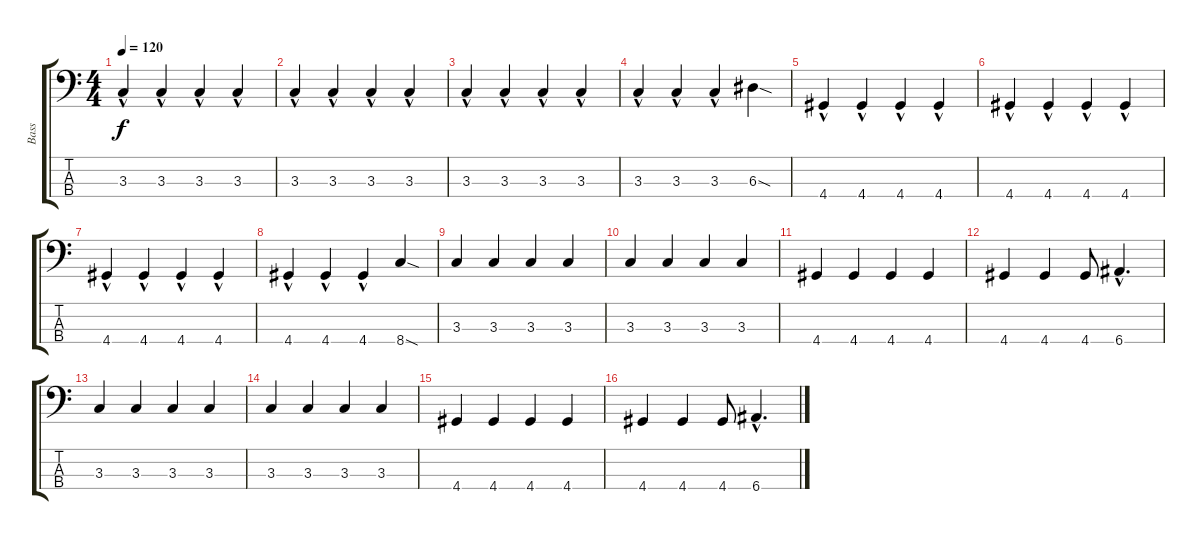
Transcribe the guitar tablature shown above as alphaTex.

\track ("Bass" "Bass") {instrument slapbass1}
\staff {score tabs}
\tuning (G2 D2 A1 E1) {hide}
\ts (4 4)
\tempo 120
\clef f4
\ks c
3.3{hac}.4{dy f} 3.3{hac}.4 3.3{hac}.4 3.3{hac}.4 |
3.3{hac}.4 3.3{hac}.4 3.3{hac}.4 3.3{hac}.4 |
3.3{hac}.4 3.3{hac}.4 3.3{hac}.4 3.3{hac}.4 |
3.3{hac}.4 3.3{hac}.4 3.3{hac}.4 6.3{sod}.4 |
4.4{hac}.4 4.4{hac}.4 4.4{hac}.4 4.4{hac}.4 |
4.4{hac}.4 4.4{hac}.4 4.4{hac}.4 4.4{hac}.4 |
4.4{hac}.4 4.4{hac}.4 4.4{hac}.4 4.4{hac}.4 |
4.4{hac}.4 4.4{hac}.4 4.4{hac}.4 8.4{sod}.4 |
3.3.4 3.3.4 3.3.4 3.3.4 |
3.3.4 3.3.4 3.3.4 3.3.4 |
4.4.4 4.4.4 4.4.4 4.4.4 |
4.4.4 4.4.4 4.4.8 6.4{hac}.4{d} |
3.3.4 3.3.4 3.3.4 3.3.4 |
3.3.4 3.3.4 3.3.4 3.3.4 |
4.4.4 4.4.4 4.4.4 4.4.4 |
4.4.4 4.4.4 4.4.8 6.4{hac}.4{d}
